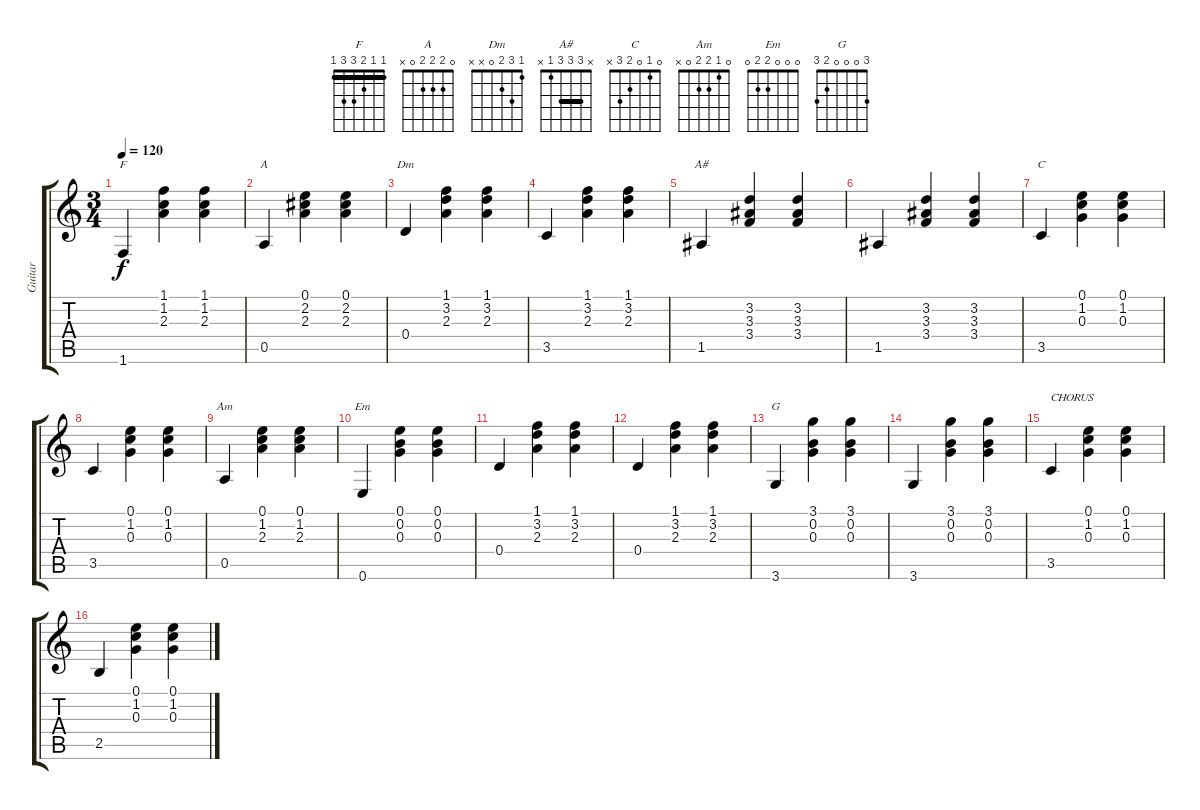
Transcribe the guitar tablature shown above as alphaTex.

\track ("Guitar" "Guitar") {instrument acousticguitarsteel}
\staff {score tabs}
\tuning (E4 B3 G3 D3 A2 E2) {hide}
\chord ("F" 1 1 2 3 3 1) {barre 1}
\chord ("A" 0 2 2 2 0 x)
\chord ("Dm" 1 3 2 0 x x)
\chord ("A#" x 3 3 3 1 x) {barre 3}
\chord ("C" 0 1 0 2 3 x)
\chord ("Am" 0 1 2 2 0 x)
\chord ("Em" 0 0 0 2 2 0)
\chord ("G" 3 0 0 0 2 3)
\ts (3 4)
\tempo 120
\clef g2
\ks c
1.6.4{ch "F" dy f} (1.1 1.2 2.3).4 (1.1 1.2 2.3).4 |
0.5.4{ch "A"} (0.1 2.2 2.3).4 (0.1 2.2 2.3).4 |
0.4.4{ch "Dm"} (1.1 3.2 2.3).4 (1.1 3.2 2.3).4 |
3.5.4 (1.1 3.2 2.3).4 (1.1 3.2 2.3).4 |
1.5.4{ch "A#"} (3.2 3.3 3.4).4 (3.2 3.3 3.4).4 |
1.5.4 (3.2 3.3 3.4).4 (3.2 3.3 3.4).4 |
3.5.4{ch "C"} (0.1 1.2 0.3).4 (0.1 1.2 0.3).4 |
3.5.4 (0.1 1.2 0.3).4 (0.1 1.2 0.3).4 |
0.5.4{ch "Am"} (0.1 1.2 2.3).4 (0.1 1.2 2.3).4 |
0.6.4{ch "Em"} (0.1 0.2 0.3).4 (0.1 0.2 0.3).4 |
0.4.4 (1.1 3.2 2.3).4 (1.1 3.2 2.3).4 |
0.4.4 (1.1 3.2 2.3).4 (1.1 3.2 2.3).4 |
3.6.4{ch "G"} (3.1 0.2 0.3).4 (3.1 0.2 0.3).4 |
3.6.4 (3.1 0.2 0.3).4 (3.1 0.2 0.3).4 |
3.5.4{txt "CHORUS"} (0.1 1.2 0.3).4 (0.1 1.2 0.3).4 |
2.5.4 (0.1 1.2 0.3).4 (0.1 1.2 0.3).4
